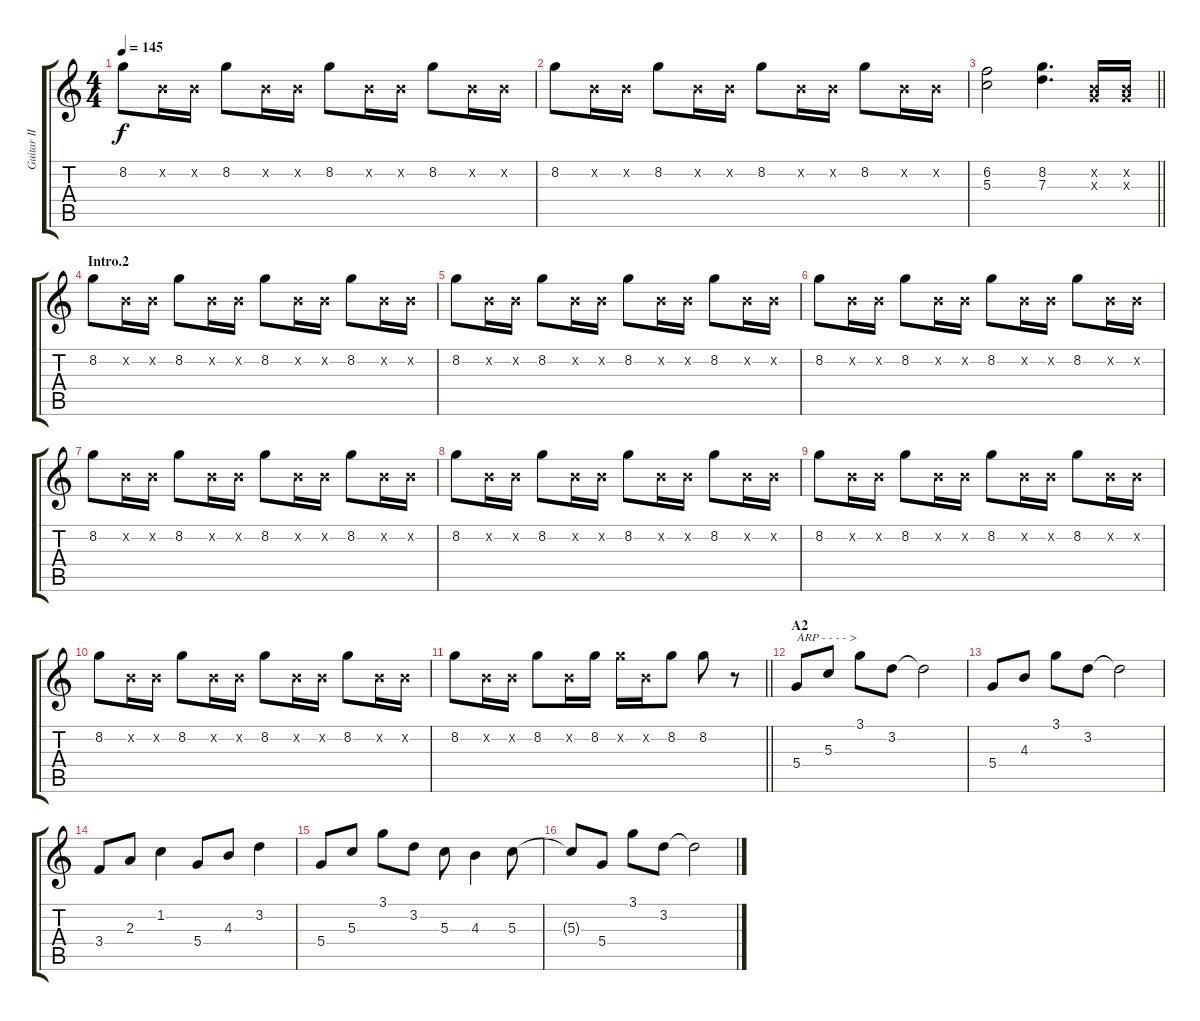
\track ("Guitar II (Nakano Azusa)" "Guitar II ") {instrument overdrivenguitar}
\staff {score tabs}
\tuning (E4 B3 G3 D3 A2 E2) {hide}
\ts (4 4)
\tempo 145
\clef g2
\ks c
8.2.8{dy f} 0.2{x}.16 0.2{x}.16 8.2.8 0.2{x}.16 0.2{x}.16 8.2.8 0.2{x}.16 0.2{x}.16 8.2.8 0.2{x}.16 0.2{x}.16 |
8.2.8 0.2{x}.16 0.2{x}.16 8.2.8 0.2{x}.16 0.2{x}.16 8.2.8 0.2{x}.16 0.2{x}.16 8.2.8 0.2{x}.16 0.2{x}.16 |
\barLineRight lightlight
(6.2 5.3).2 (8.2 7.3).4{d} (0.2{x} 0.3{x}).16 (0.2{x} 0.3{x}).16 |
\section ("" "Intro.2")
8.2.8 0.2{x}.16 0.2{x}.16 8.2.8 0.2{x}.16 0.2{x}.16 8.2.8 0.2{x}.16 0.2{x}.16 8.2.8 0.2{x}.16 0.2{x}.16 |
8.2.8 0.2{x}.16 0.2{x}.16 8.2.8 0.2{x}.16 0.2{x}.16 8.2.8 0.2{x}.16 0.2{x}.16 8.2.8 0.2{x}.16 0.2{x}.16 |
8.2.8 0.2{x}.16 0.2{x}.16 8.2.8 0.2{x}.16 0.2{x}.16 8.2.8 0.2{x}.16 0.2{x}.16 8.2.8 0.2{x}.16 0.2{x}.16 |
8.2.8 0.2{x}.16 0.2{x}.16 8.2.8 0.2{x}.16 0.2{x}.16 8.2.8 0.2{x}.16 0.2{x}.16 8.2.8 0.2{x}.16 0.2{x}.16 |
8.2.8 0.2{x}.16 0.2{x}.16 8.2.8 0.2{x}.16 0.2{x}.16 8.2.8 0.2{x}.16 0.2{x}.16 8.2.8 0.2{x}.16 0.2{x}.16 |
8.2.8 0.2{x}.16 0.2{x}.16 8.2.8 0.2{x}.16 0.2{x}.16 8.2.8 0.2{x}.16 0.2{x}.16 8.2.8 0.2{x}.16 0.2{x}.16 |
8.2.8 0.2{x}.16 0.2{x}.16 8.2.8 0.2{x}.16 0.2{x}.16 8.2.8 0.2{x}.16 0.2{x}.16 8.2.8 0.2{x}.16 0.2{x}.16 |
\barLineRight lightlight
8.2.8 0.2{x}.16 0.2{x}.16 8.2.8 0.2{x}.16 8.2.16 8.2{x}.16 0.2{x}.16 8.2.8 8.2.8 r.8 |
\section ("" "A2")
5.4.8{txt "ARP - - - - >"} 5.3.8 3.1.8 3.2.8 3.2{t}.2 |
5.4.8 4.3.8 3.1.8 3.2.8 3.2{t}.2 |
3.4.8 2.3.8 1.2.4 5.4.8 4.3.8 3.2.4 |
5.4.8 5.3.8 3.1.8 3.2.8 5.3.8 4.3.4 5.3.8 |
5.3{t}.8 5.4.8 3.1.8 3.2.8 3.2{t}.2
